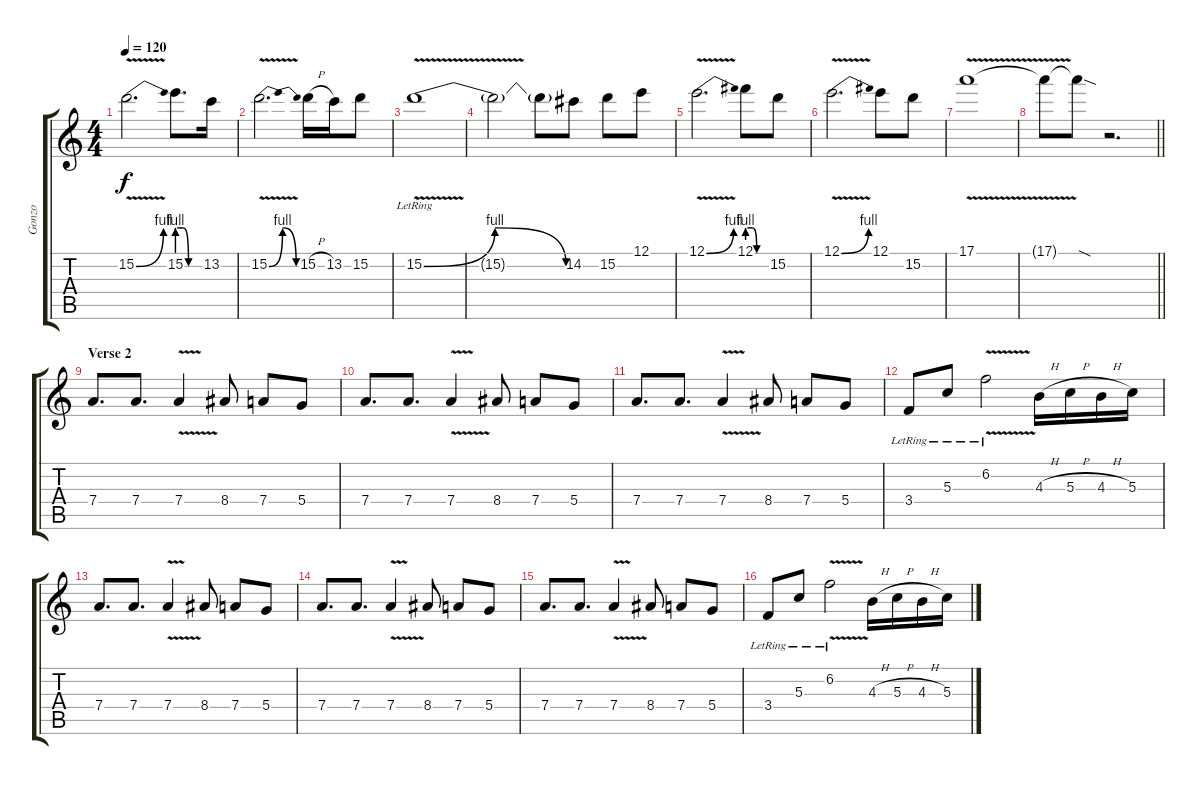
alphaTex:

\track ("Gonzo" "Gonzo") {instrument electricguitarclean}
\staff {score tabs}
\tuning (E4 B3 G3 D3 A2 E2) {hide}
\ts (4 4)
\tempo 120
\clef g2
\ks c
15.2{be (bend 0 0 60 4) v}.2{d dy f} 15.2{be (custom 0 4 15 4 30 0 60 0)}.8{d} 13.2.16 |
15.2{be (bendrelease 0 0 15 4 45 4 60 0) v}.2{d} 15.2{h}.16 13.2.16 15.2.8 |
15.2{be (bendrelease 0 0 10 4 45 4 60 0) v lr}.1 |
15.2{t}.2 15.2{t}.8 14.2.8 15.2.8 12.1.8 |
12.1{be (bend 0 0 60 4) v}.2{d} 12.1{be (custom 0 4 15 4 30 0 60 0)}.8 15.2.8 |
12.1{be (bend 0 0 60 4) v}.2{d} 12.1.8 15.2.8 |
17.1{v}.1 |
\barLineRight lightlight
17.1{t}.8 17.1{sod t}.8 r.2{d} |
\section ("" "Verse 2")
7.4.8{d volume 14 instrument electricguitarclean} 7.4.8{d} 7.4{v}.4 8.4.8 7.4.8 5.4.8 |
7.4.8{d} 7.4.8{d} 7.4{v}.4 8.4.8 7.4.8 5.4.8 |
7.4.8{d} 7.4.8{d} 7.4{v}.4 8.4.8 7.4.8 5.4.8 |
3.4{lr}.8 5.3{lr}.8 6.2{v lr}.2 4.3{h}.16 5.3{h}.16 4.3{h}.16 5.3.16 |
7.4.8{d} 7.4.8{d} 7.4{v}.4 8.4.8 7.4.8 5.4.8 |
7.4.8{d} 7.4.8{d} 7.4{v}.4 8.4.8 7.4.8 5.4.8 |
7.4.8{d} 7.4.8{d} 7.4{v}.4 8.4.8 7.4.8 5.4.8 |
3.4{lr}.8 5.3{lr}.8 6.2{v lr}.2 4.3{h}.16 5.3{h}.16 4.3{h}.16 5.3.16
